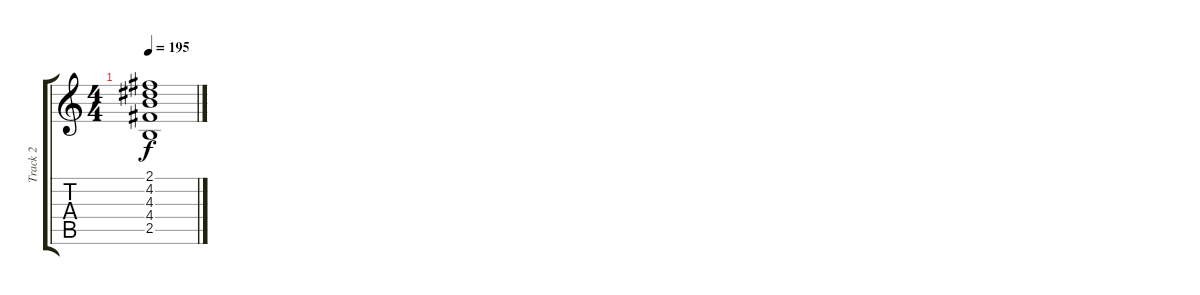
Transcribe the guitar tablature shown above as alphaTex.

\track ("Track 2" "Track 2") {instrument distortionguitar}
\staff {score tabs}
\tuning (E4 B3 G3 D3 A2 E2) {hide}
\ts (4 4)
\tempo 195
\clef g2
\ks c
(2.1{t} 4.2{t} 4.3{t} 4.4{t} 2.5{t}).1{dy f}
